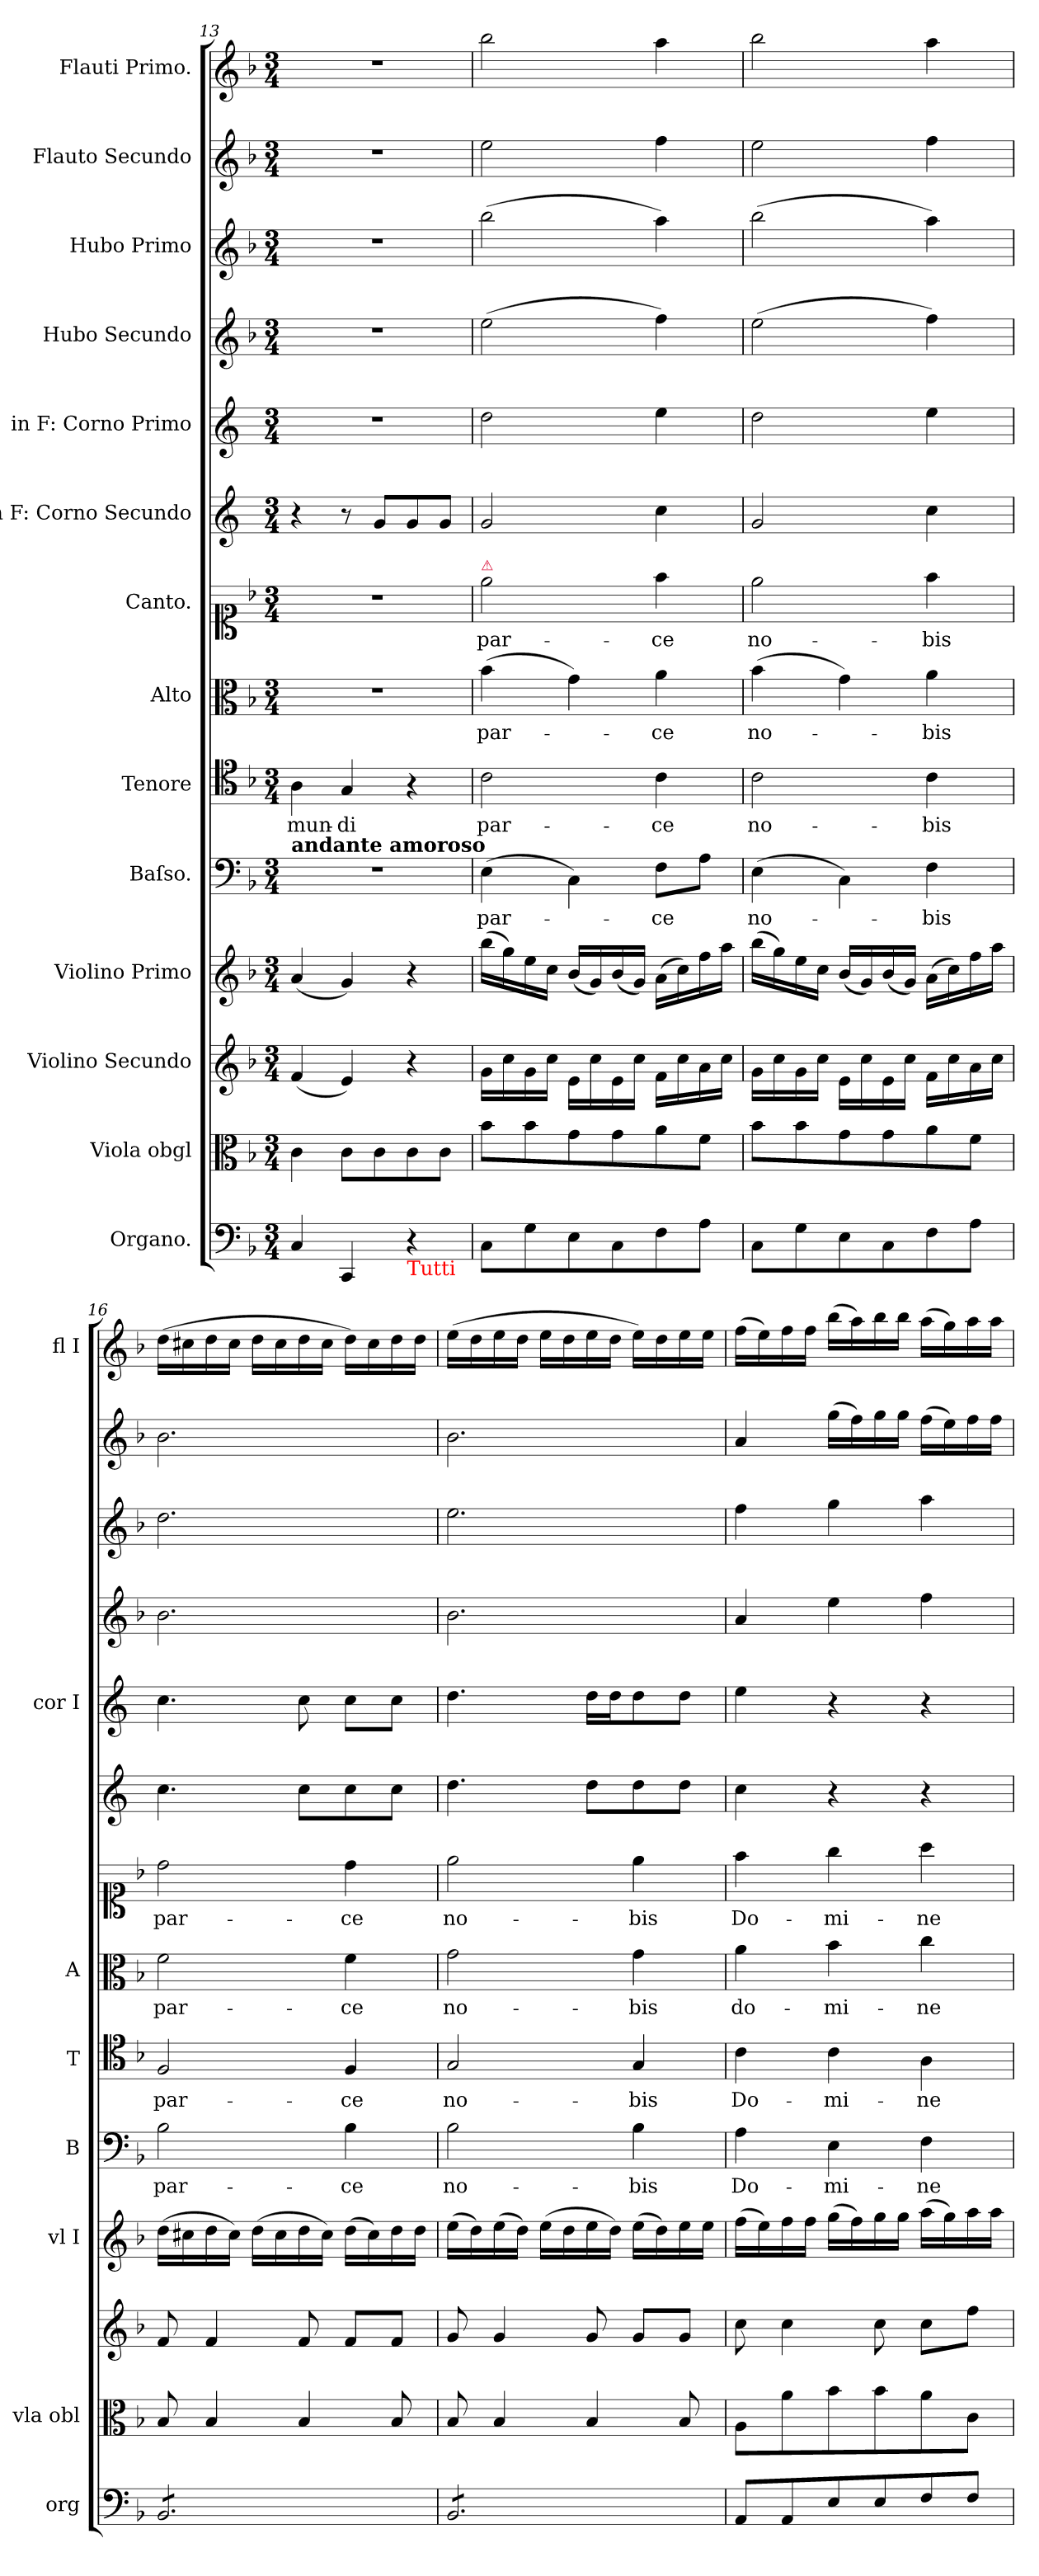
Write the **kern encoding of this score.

**kern	**kern	**dynam	**kern	**dynam	**kern	**dynam	**kern	**text	**kern	**text	**kern	**text	**kern	**text	**kern	**dynam	**kern	**dynam	**kern	**dynam	**kern	**dynam	**kern	**dynam	**kern	**dynam
*part14	*part13	*part13	*part12	*part12	*part11	*part11	*part10	*part10	*part9	*part9	*part8	*part8	*part7	*part7	*part6	*part6	*part5	*part5	*part4	*part4	*part3	*part3	*part2	*part2	*part1	*part1
*staff14	*staff13	*staff13	*staff12	*staff12	*staff11	*staff11	*staff10	*staff10	*staff9	*staff9	*staff8	*staff8	*staff7	*staff7	*staff6	*staff6	*staff5	*staff5	*staff4	*staff4	*staff3	*staff3	*staff2	*staff2	*staff1	*staff1
*I"Organo.	*I"Viola obgl	*	*I"Violino Secundo	*	*I"Violino Primo	*	*I"Baſso.	*	*I"Tenore	*	*I"Alto	*	*I"Canto.	*	*I"in F: Corno Secundo	*	*I"in F: Corno Primo	*	*I"Hubo Secundo	*	*I"Hubo Primo	*	*I"Flauto Secundo	*	*I"Flauti Primo.	*
*I'org	*I'vla obl	*	*	*	*I'vl I	*	*I'B	*	*I'T	*	*I'A	*	*	*	*	*	*I'cor I	*	*	*	*	*	*	*	*I'fl I	*
*clefF4	*clefC3	*	*clefG2	*	*clefG2	*	*clefF4	*	*clefC4	*	*clefC3	*	*clefC1	*	*clefG2	*	*clefG2	*	*clefG2	*	*clefG2	*	*clefG2	*	*clefG2	*
*	*	*	*	*	*	*	*	*	*	*	*	*	*	*	*ITrd4c7	*	*ITrd4c7	*	*	*	*	*	*	*	*	*
*k[b-]	*k[b-]	*	*k[b-]	*	*k[b-]	*	*k[b-]	*	*k[b-]	*	*k[b-]	*	*k[b-]	*	*k[b-]	*	*k[b-]	*	*k[b-]	*	*k[b-]	*	*k[b-]	*	*k[b-]	*
*F:	*F:	*	*F:	*	*F:	*	*F:	*	*F:	*	*F:	*	*F:	*	*F:	*	*F:	*	*F:	*	*F:	*	*F:	*	*F:	*
*M3/4	*M3/4	*	*M3/4	*	*M3/4	*	*M3/4	*	*M3/4	*	*M3/4	*	*M3/4	*	*M3/4	*	*M3/4	*	*M3/4	*	*M3/4	*	*M3/4	*	*M3/4	*
=13	=13	=13	=13	=13	=13	=13	=13	=13	=13	=13	=13	=13	=13	=13	=13	=13	=13	=13	=13	=13	=13	=13	=13	=13	=13	=13
!	!	!	!	!	!	!	!LO:TX:a:B:t=andante amoroso	!	!	!	!	!	!	!	!	!	!	!	!	!	!	!	!	!	!	!
!	!	!	!	!	!	!	!	!	!	!	!LO:N:vis=1	!	!	!	!	!LO:DY:b	!	!	!	!	!LO:N:vis=1	!	!LO:N:vis=1	!	!LO:N:vis=1	!
4C/	4c\	.	(4f/	.	(4a/	.	2.r	.	4A\	mun-	2.r	.	2.r	.	4r	fort	2.r	.	2.r	.	2.r	.	2.r	.	2.r	.
4CC/	8c\L	.	4e/)	.	4g/)	.	.	.	4G/	-di	.	.	.	.	8r	.	.	.	.	.	.	.	.	.	.	.
.	8c\	.	.	.	.	.	.	.	.	.	.	.	.	.	8c/L	.	.	.	.	.	.	.	.	.	.	.
!LO:TX:b:color=red:t=Tutti	!	!	!	!	!	!	!	!	!	!	!	!	!	!	!	!	!	!	!	!	!	!	!	!	!	!
!	!	!	!	!LO:DY:b	!	!	!	!	!	!	!	!	!	!	!	!	!	!	!	!	!	!	!	!	!	!
4r	8c\	.	4r	fort	4r	.	.	.	4r	.	.	.	.	.	8c/	.	.	.	.	.	.	.	.	.	.	.
.	8c\J	.	.	.	.	.	.	.	.	.	.	.	.	.	8c/J	.	.	.	.	.	.	.	.	.	.	.
=14	=14	=14	=14	=14	=14	=14	=14	=14	=14	=14	=14	=14	=14	=14	=14	=14	=14	=14	=14	=14	=14	=14	=14	=14	=14	=14
!	!	!	!	!	!	!	!	!	!	!	!	!	!LO:TX:a:color=crimson:t=⚠	!	!	!	!	!	!	!	!	!	!	!	!	!
!	!	!LO:DY:b	!	!	!	!LO:DY:b	!	!	!	!	!	!	!	!	!	!	!	!LO:DY:b	!	!LO:DY:b	!	!LO:DY:b	!	!LO:DY:b	!	!LO:DY:b
8C\L	8b-\L	forto	16g\LL	.	(16bb-\LL	fort	(4E\	par-	2c\	par-	(4b-\	par-	2ee\	par-	2c/	.	2g\	forto	(2ee\	forto	(2bb-\	forto	2ee\	forto	2bb-\	forto
.	.	.	16cc\	.	16gg\)	.	.	.	.	.	.	.	.	.	.	.	.	.	.	.	.	.	.	.	.	.
8G\	8b-\	.	16g\	.	16ee\	.	.	.	.	.	.	.	.	.	.	.	.	.	.	.	.	.	.	.	.	.
.	.	.	16cc\JJ	.	16cc\JJ	.	.	.	.	.	.	.	.	.	.	.	.	.	.	.	.	.	.	.	.	.
8E\	8g\	.	16e\LL	.	(16b-/LL	.	4C\)	.	.	.	4g\)	.	.	.	.	.	.	.	.	.	.	.	.	.	.	.
.	.	.	16cc\	.	16g/)	.	.	.	.	.	.	.	.	.	.	.	.	.	.	.	.	.	.	.	.	.
8C\	8g\	.	16e\	.	(16b-/	.	.	.	.	.	.	.	.	.	.	.	.	.	.	.	.	.	.	.	.	.
.	.	.	16cc\JJ	.	16g/JJ)	.	.	.	.	.	.	.	.	.	.	.	.	.	.	.	.	.	.	.	.	.
8F\	8a\	.	16f\LL	.	(16a\LL	.	8F\L	-ce	4c\	-ce	4a\	-ce	4ff\	-ce	4f\	.	4a\	.	4ff\)	.	4aa\)	.	4ff\	.	4aa\	.
.	.	.	16cc\	.	16cc\)	.	.	.	.	.	.	.	.	.	.	.	.	.	.	.	.	.	.	.	.	.
8A\J	8f\J	.	16a\	.	16ff\	.	8A\J	.	.	.	.	.	.	.	.	.	.	.	.	.	.	.	.	.	.	.
.	.	.	16cc\JJ	.	16aa\JJ	.	.	.	.	.	.	.	.	.	.	.	.	.	.	.	.	.	.	.	.	.
=15	=15	=15	=15	=15	=15	=15	=15	=15	=15	=15	=15	=15	=15	=15	=15	=15	=15	=15	=15	=15	=15	=15	=15	=15	=15	=15
8C\L	8b-\L	.	16g\LL	.	(16bb-\LL	.	(4E\	no-	2c\	no-	(4b-\	no-	2ee\	no-	2c/	.	2g\	.	(2ee\	.	(2bb-\	.	2ee\	.	2bb-\	.
.	.	.	16cc\	.	16gg\)	.	.	.	.	.	.	.	.	.	.	.	.	.	.	.	.	.	.	.	.	.
8G\	8b-\	.	16g\	.	16ee\	.	.	.	.	.	.	.	.	.	.	.	.	.	.	.	.	.	.	.	.	.
.	.	.	16cc\JJ	.	16cc\JJ	.	.	.	.	.	.	.	.	.	.	.	.	.	.	.	.	.	.	.	.	.
8E\	8g\	.	16e\LL	.	(16b-/LL	.	4C\)	.	.	.	4g\)	.	.	.	.	.	.	.	.	.	.	.	.	.	.	.
.	.	.	16cc\	.	16g/)	.	.	.	.	.	.	.	.	.	.	.	.	.	.	.	.	.	.	.	.	.
8C\	8g\	.	16e\	.	(16b-/	.	.	.	.	.	.	.	.	.	.	.	.	.	.	.	.	.	.	.	.	.
.	.	.	16cc\JJ	.	16g/JJ)	.	.	.	.	.	.	.	.	.	.	.	.	.	.	.	.	.	.	.	.	.
8F\	8a\	.	16f\LL	.	(16a\LL	.	4F\	-bis	4c\	-bis	4a\	-bis	4ff\	-bis	4f\	.	4a\	.	4ff\)	.	4aa\)	.	4ff\	.	4aa\	.
.	.	.	16cc\	.	16cc\)	.	.	.	.	.	.	.	.	.	.	.	.	.	.	.	.	.	.	.	.	.
8A\J	8f\J	.	16a\	.	16ff\	.	.	.	.	.	.	.	.	.	.	.	.	.	.	.	.	.	.	.	.	.
.	.	.	16cc\JJ	.	16aa\JJ	.	.	.	.	.	.	.	.	.	.	.	.	.	.	.	.	.	.	.	.	.
=16	=16	=16	=16	=16	=16	=16	=16	=16	=16	=16	=16	=16	=16	=16	=16	=16	=16	=16	=16	=16	=16	=16	=16	=16	=16	=16
*tremolo	*	*	*	*	*	*	*	*	*	*	*	*	*	*	*	*	*	*	*	*	*	*	*	*	*	*
8BB-/L	8B-/	.	8f/	.	(16dd\LL	.	2B-\	par-	2F/	par-	2f\	par-	2dd\	par-	4.f\	.	4.f\	.	2.b-\	.	2.dd\	.	2.b-\	.	(16dd\LL	.
.	.	.	.	.	16cc#X\	.	.	.	.	.	.	.	.	.	.	.	.	.	.	.	.	.	.	.	16cc#X\	.
8BB-/	4B-/	.	4f/	.	16dd\	.	.	.	.	.	.	.	.	.	.	.	.	.	.	.	.	.	.	.	16dd\	.
.	.	.	.	.	16cc#\JJ)	.	.	.	.	.	.	.	.	.	.	.	.	.	.	.	.	.	.	.	16cc#\JJ	.
8BB-/	.	.	.	.	(16dd\LL	.	.	.	.	.	.	.	.	.	.	.	.	.	.	.	.	.	.	.	16dd\LL	.
.	.	.	.	.	16cc#\	.	.	.	.	.	.	.	.	.	.	.	.	.	.	.	.	.	.	.	16cc#\	.
8BB-/	4B-/	.	8f/	.	16dd\	.	.	.	.	.	.	.	.	.	8f\L	.	8f\	.	.	.	.	.	.	.	16dd\	.
.	.	.	.	.	16cc#\JJ)	.	.	.	.	.	.	.	.	.	.	.	.	.	.	.	.	.	.	.	16cc#\JJ	.
8BB-/	.	.	8f/L	.	(16dd\LL	.	4B-\	-ce	4F/	-ce	4f\	-ce	4dd\	-ce	8f\	.	8f\L	.	.	.	.	.	.	.	16dd\LL)	.
.	.	.	.	.	16cc#\)	.	.	.	.	.	.	.	.	.	.	.	.	.	.	.	.	.	.	.	16cc#\	.
8BB-/J	8B-/	.	8f/J	.	16dd\	.	.	.	.	.	.	.	.	.	8f\J	.	8f\J	.	.	.	.	.	.	.	16dd\	.
.	.	.	.	.	16dd\JJ	.	.	.	.	.	.	.	.	.	.	.	.	.	.	.	.	.	.	.	16dd\JJ	.
=17	=17	=17	=17	=17	=17	=17	=17	=17	=17	=17	=17	=17	=17	=17	=17	=17	=17	=17	=17	=17	=17	=17	=17	=17	=17	=17
8BB-/L	8B-/	.	8g/	.	(16ee\LL	.	2B-\	no-	2G/	no-	2g\	no-	2ee\	no-	4.g\	.	4.g\	.	2.b-\	.	2.ee\	.	2.b-\	.	(16ee\LL	.
.	.	.	.	.	16dd\)	.	.	.	.	.	.	.	.	.	.	.	.	.	.	.	.	.	.	.	16dd\	.
8BB-/	4B-/	.	4g/	.	(16ee\	.	.	.	.	.	.	.	.	.	.	.	.	.	.	.	.	.	.	.	16ee\	.
.	.	.	.	.	16dd\JJ)	.	.	.	.	.	.	.	.	.	.	.	.	.	.	.	.	.	.	.	16dd\JJ	.
8BB-/	.	.	.	.	(16ee\LL	.	.	.	.	.	.	.	.	.	.	.	.	.	.	.	.	.	.	.	16ee\LL	.
.	.	.	.	.	16dd\	.	.	.	.	.	.	.	.	.	.	.	.	.	.	.	.	.	.	.	16dd\	.
8BB-/	4B-/	.	8g/	.	16ee\	.	.	.	.	.	.	.	.	.	8g\L	.	16g\LL	.	.	.	.	.	.	.	16ee\	.
.	.	.	.	.	16dd\JJ)	.	.	.	.	.	.	.	.	.	.	.	16g\J	.	.	.	.	.	.	.	16dd\JJ	.
8BB-/	.	.	8g/L	.	(16ee\LL	.	4B-\	-bis	4G/	-bis	4g\	-bis	4ee\	-bis	8g\	.	8g\	.	.	.	.	.	.	.	16ee\LL)	.
.	.	.	.	.	16dd\)	.	.	.	.	.	.	.	.	.	.	.	.	.	.	.	.	.	.	.	16dd\	.
8BB-/J	8B-/	.	8g/J	.	16ee\	.	.	.	.	.	.	.	.	.	8g\J	.	8g\J	.	.	.	.	.	.	.	16ee\	.
*Xtremolo	*	*	*	*	*	*	*	*	*	*	*	*	*	*	*	*	*	*	*	*	*	*	*	*	*	*
.	.	.	.	.	16ee\JJ	.	.	.	.	.	.	.	.	.	.	.	.	.	.	.	.	.	.	.	16ee\JJ	.
=18	=18	=18	=18	=18	=18	=18	=18	=18	=18	=18	=18	=18	=18	=18	=18	=18	=18	=18	=18	=18	=18	=18	=18	=18	=18	=18
8AA/L	8A/L	.	8cc\	.	(16ff\LL	.	4A\	Do-	4c\	Do-	4a\	do-	4ff\	Do-	4f\	.	4a\	.	4a/	.	4ff\	.	4a/	.	(16ff\LL	.
.	.	.	.	.	16ee\)	.	.	.	.	.	.	.	.	.	.	.	.	.	.	.	.	.	.	.	16ee\)	.
8AA/	8a\	.	4cc\	.	16ff\	.	.	.	.	.	.	.	.	.	.	.	.	.	.	.	.	.	.	.	16ff\	.
.	.	.	.	.	16ff\JJ	.	.	.	.	.	.	.	.	.	.	.	.	.	.	.	.	.	.	.	16ff\JJ	.
8E/	8b-\	.	.	.	(16gg\LL	.	4E\	-mi-	4c\	-mi-	4b-\	-mi-	4gg\	-mi-	4r	.	4r	.	4ee\	.	4gg\	.	(16gg\LL	.	(16bb-\LL	.
.	.	.	.	.	16ff\)	.	.	.	.	.	.	.	.	.	.	.	.	.	.	.	.	.	16ff\)	.	16aa\)	.
8E/	8b-\	.	8cc\	.	16gg\	.	.	.	.	.	.	.	.	.	.	.	.	.	.	.	.	.	16gg\	.	16bb-\	.
.	.	.	.	.	16gg\JJ	.	.	.	.	.	.	.	.	.	.	.	.	.	.	.	.	.	16gg\JJ	.	16bb-\JJ	.
8F/	8a\	.	8cc\L	.	(16aa\LL	.	4F\	-ne	4A\	-ne	4cc\	-ne	4aa\	-ne	4r	.	4r	.	4ff\	.	4aa\	.	(16ff\LL	.	(16aa\LL	.
.	.	.	.	.	16gg\)	.	.	.	.	.	.	.	.	.	.	.	.	.	.	.	.	.	16ee\)	.	16gg\)	.
8F/J	8c\J	.	8ff\J	.	16aa\	.	.	.	.	.	.	.	.	.	.	.	.	.	.	.	.	.	16ff\	.	16aa\	.
.	.	.	.	.	16aa\JJ	.	.	.	.	.	.	.	.	.	.	.	.	.	.	.	.	.	16ff\JJ	.	16aa\JJ	.
=	=	=	=	=	=	=	=	=	=	=	=	=	=	=	=	=	=	=	=	=	=	=	=	=	=	=
*-	*-	*-	*-	*-	*-	*-	*-	*-	*-	*-	*-	*-	*-	*-	*-	*-	*-	*-	*-	*-	*-	*-	*-	*-	*-	*-
